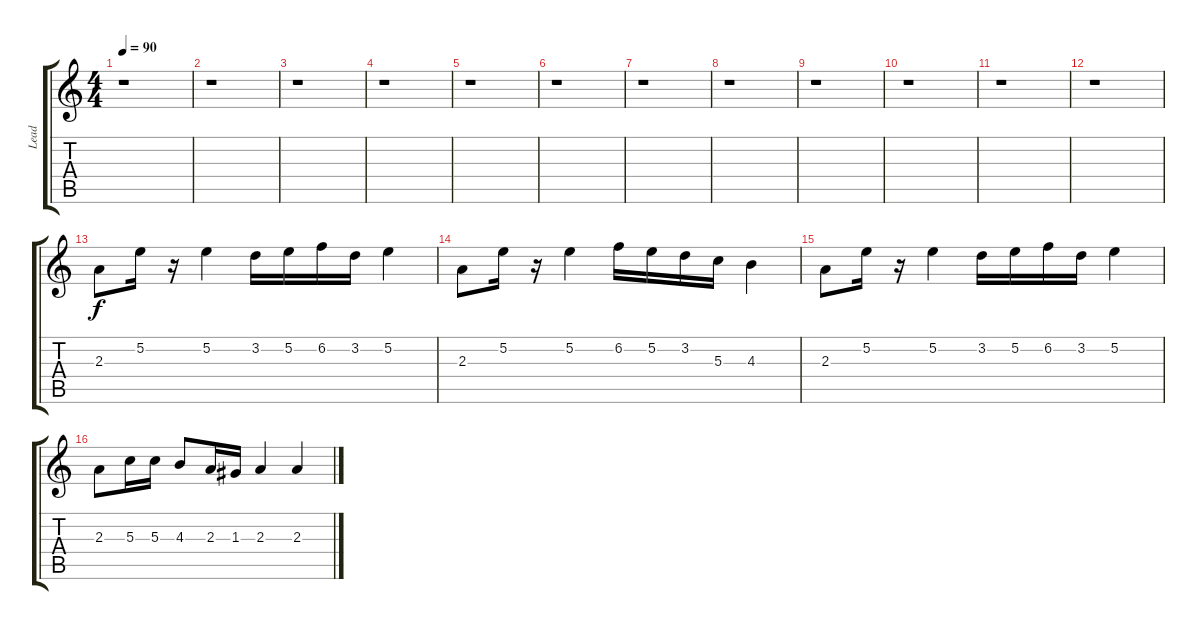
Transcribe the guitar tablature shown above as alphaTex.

\track ("Lead" "Lead") {instrument acousticguitarsteel}
\staff {score tabs}
\tuning (E4 B3 G3 D3 A2 E2) {hide}
\ts (4 4)
\tempo 90
\clef g2
\ks c
r.1{dy f} |
r.1 |
r.1 |
r.1 |
r.1 |
r.1 |
r.1 |
r.1 |
r.1 |
r.1 |
r.1 |
r.1 |
2.3.8 5.2.16 r.16 5.2.4 3.2.16 5.2.16 6.2.16 3.2.16 5.2.4 |
2.3.8 5.2.16 r.16 5.2.4 6.2.16 5.2.16 3.2.16 5.3.16 4.3.4 |
2.3.8 5.2.16 r.16 5.2.4 3.2.16 5.2.16 6.2.16 3.2.16 5.2.4 |
2.3.8 5.3.16 5.3.16 4.3.8 2.3.16 1.3.16 2.3.4 2.3.4
